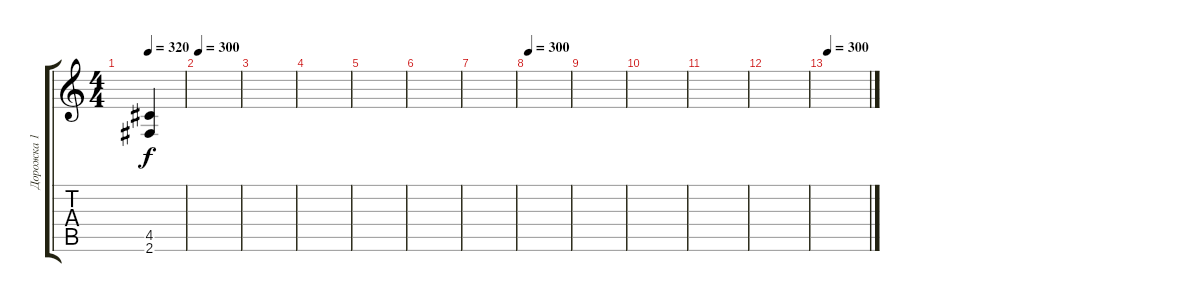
\track ("Дорожка 1" "Дорожка 1") {instrument overdrivenguitar}
\staff {score tabs}
\tuning (E4 B3 G3 D3 A2 E2) {hide}
\ts (4 4)
\tempo 320
\clef g2
\ks c
(4.5 2.6).4{dy f} |
\tempo 300
|
|
|
|
|
|
\tempo 300
|
|
|
|
|
\tempo 300
